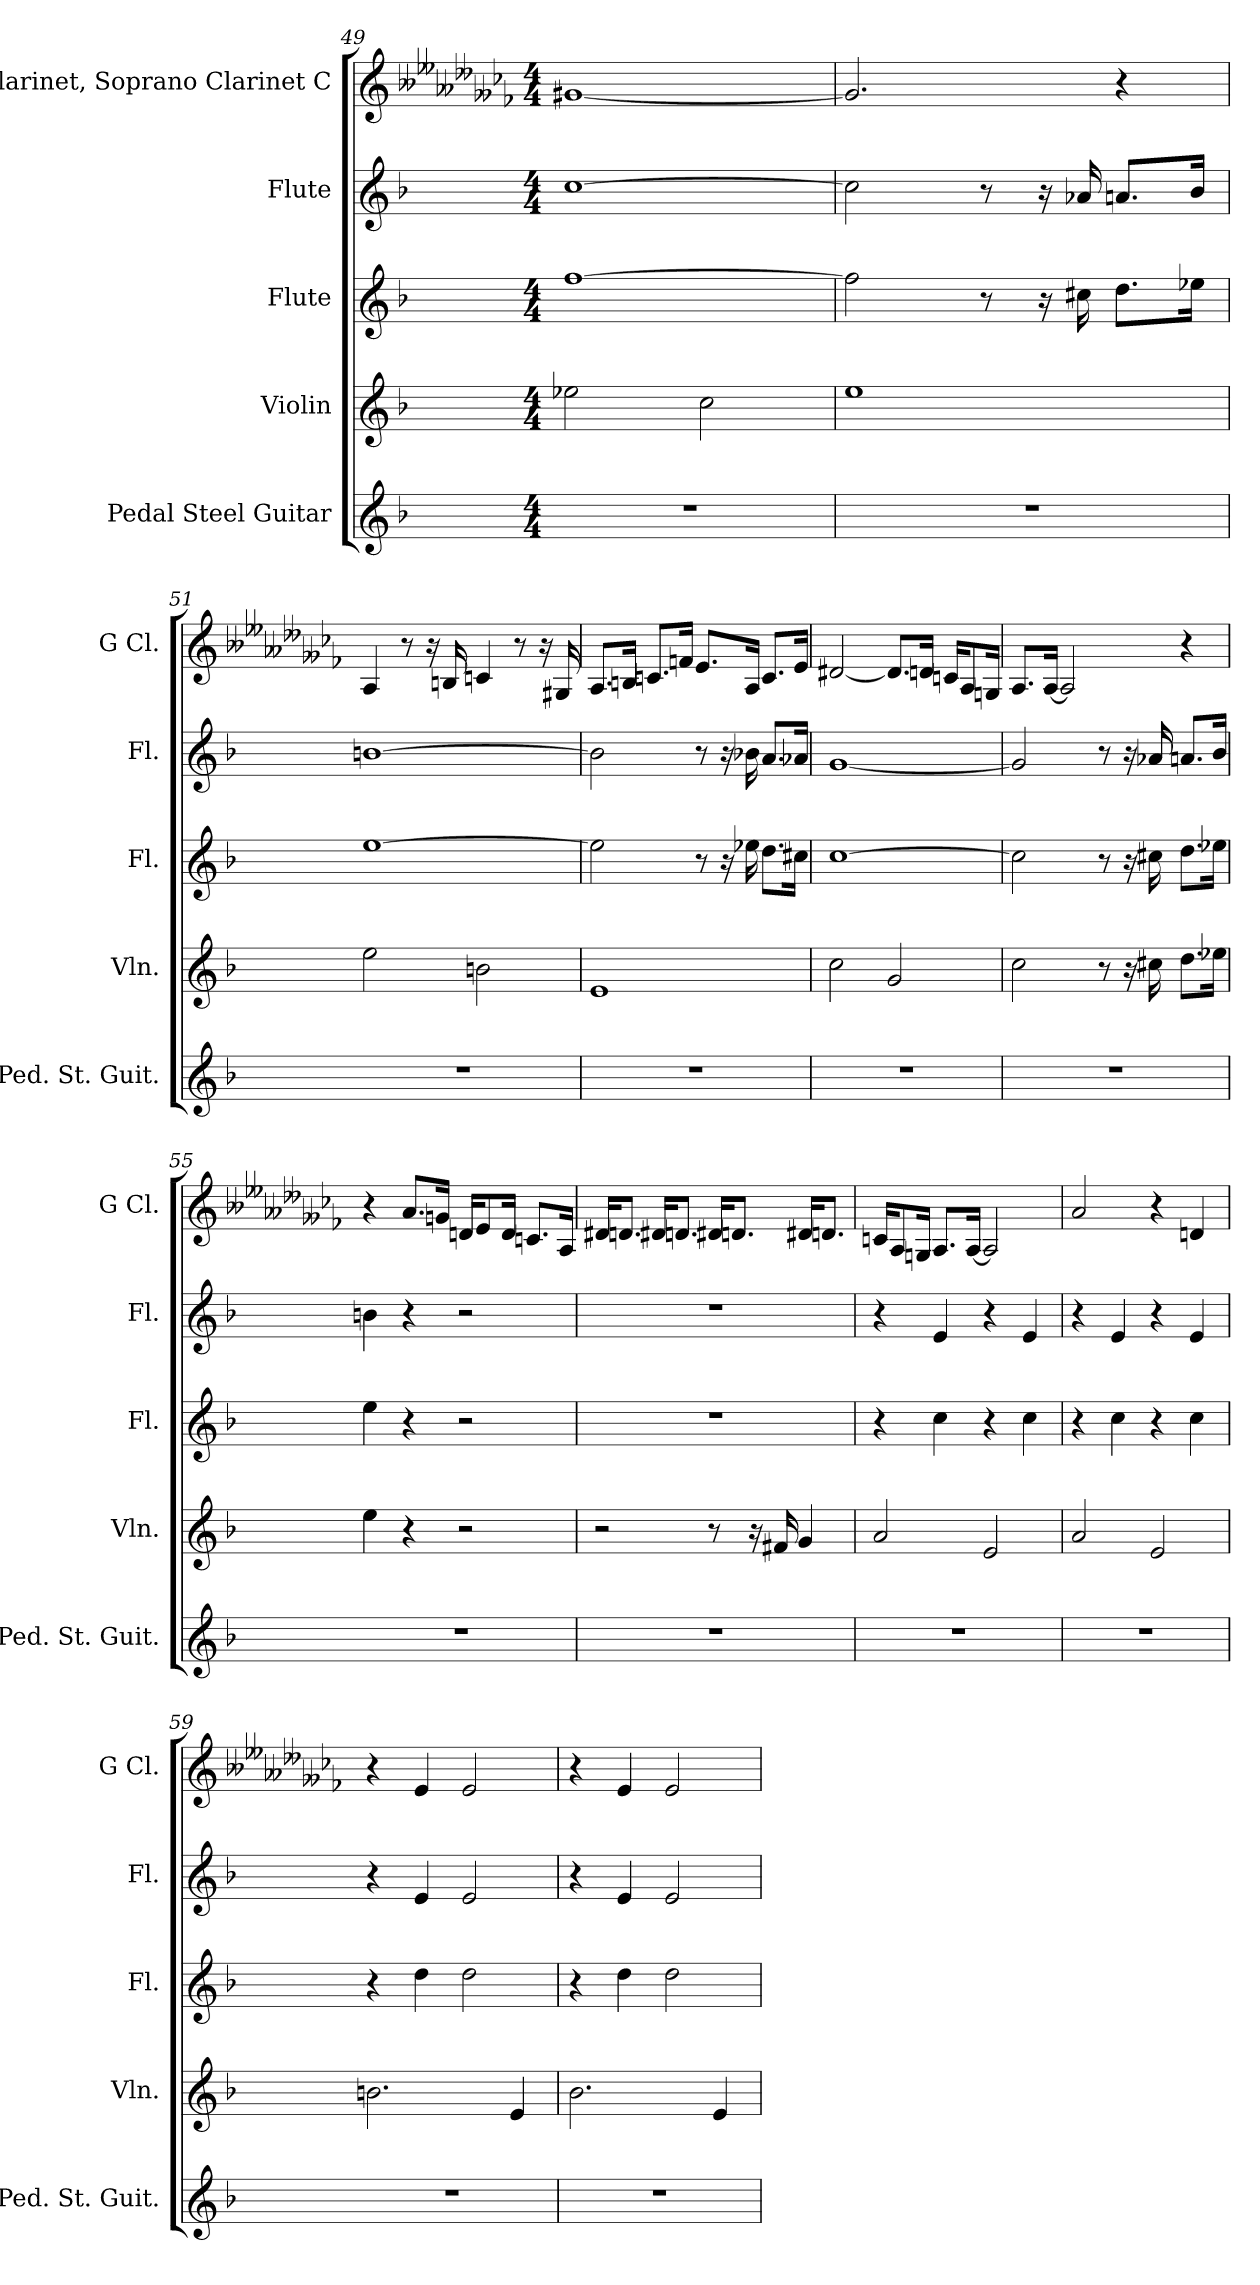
**kern	**kern	**kern	**kern	**kern
*part5	*part4	*part3	*part2	*part1
*staff5	*staff4	*staff3	*staff2	*staff1
*I"Pedal Steel Guitar	*I"Violin	*I"Flute	*I"Flute	*I"G Clarinet, Soprano Clarinet C
*I'Ped. St. Guit.	*I'Vln.	*I'Fl.	*I'Fl.	*I'G Cl.
*clefG2	*clefG2	*clefG2	*clefG2	*clefG2
*	*	*	*	*ITrd2c5
*k[b-]	*k[b-]	*k[b-]	*k[b-]	*k[b--e--a--d--g--c-f-]
*M4/4	*M4/4	*M4/4	*M4/4	*M4/4
=49	=49	=49	=49	=49
1r	2ee-X\	[1ff	[1cc	[1e-X
.	2cc\	.	.	.
=50	=50	=50	=50	=50
1r	1ee	2ff\]	2cc\]	2.e-/]
.	.	8r	8r	.
.	.	16r	16r	.
.	.	16cc#X\	16a-X/	.
.	.	8.dd\L	8.an/L	4r
.	.	16ee-X\Jk	16b-/Jk	.
!!LO:PB:g=z
=51	=51	=51	=51	=51
1r	2ee\	[1ee	[1bn	4F-/
.	.	.	.	8r
.	.	.	.	16r
.	.	.	.	16G-X/
.	2bn\	.	.	4A--/
.	.	.	.	8r
.	.	.	.	16r
.	.	.	.	16E-X/
=52	=52	=52	=52	=52
1r	1e	2ee\]	2b\]	8.F-/L
.	.	.	.	16G-X/Jk
.	.	.	.	8.A--/L
.	.	.	.	16d--/Jk
.	.	8r	8r	8.c-/L
.	.	16r	16r	.
.	.	16ee-X\	16b-X\	16F-/Jk
.	.	8.dd\L	8.a/L	8.A--/L
.	.	16cc#X\Jk	16a-X/Jk	16c-/Jk
=53	=53	=53	=53	=53
1r	2cc\	[1cc	[1g	[2B-X/
.	2g/	.	.	8.B-/L]
.	.	.	.	16B--X/Jk
.	.	.	.	16A--/KL
.	.	.	.	8F-/
.	.	.	.	16E--/Jk
!!LO:LB:g=z
=54	=54	=54	=54	=54
1r	2cc\	2cc\]	2g/]	8.F-/L
.	.	.	.	[16F-/Jk
.	.	.	.	2F-/]
.	8r	8r	8r	.
.	16r	16r	16r	.
.	16cc#X\	16cc#X\	16a-X/	.
.	8.dd\L	8.dd\L	8.an/L	4r
.	16ee-X\Jk	16ee-X\Jk	16b-/Jk	.
=55	=55	=55	=55	=55
1r	4ee\	4ee\	4bn\	4r
.	4r	4r	4r	8.f-/L
.	.	.	.	16e--/Jk
.	2r	2r	2r	16B--/KL
.	.	.	.	8c-/
.	.	.	.	16B--/Jk
.	.	.	.	8.A--/L
.	.	.	.	16F-/Jk
=56	=56	=56	=56	=56
1r	2r	1r	1r	16B-X/KL
.	.	.	.	8.B--X/J
.	.	.	.	16B-X/KL
.	.	.	.	8.B--X/J
.	8r	.	.	16B-X/KL
.	.	.	.	8.B--X/J
.	16r	.	.	.
.	16f#X/	.	.	.
.	4g/	.	.	16B-X/KL
.	.	.	.	8.B--X/J
!!LO:PB:g=z
=57	=57	=57	=57	=57
1r	2a/	4r	4r	16A--/KL
.	.	.	.	8F-/
.	.	.	.	16E--/Jk
.	.	4cc\	4e/	8.F-/L
.	.	.	.	[16F-/Jk
.	2e/	4r	4r	2F-/]
.	.	4cc\	4e/	.
=58	=58	=58	=58	=58
1r	2a/	4r	4r	2f-/
.	.	4cc\	4e/	.
.	2e/	4r	4r	4r
.	.	4cc\	4e/	4B--/
=59	=59	=59	=59	=59
1r	2.bn\	4r	4r	4r
.	.	4dd\	4e/	4c-/
.	.	2dd\	2e/	2c-/
.	4e/	.	.	.
=60	=60	=60	=60	=60
1r	2.b-\	4r	4r	4r
.	.	4dd\	4e/	4c-/
.	.	2dd\	2e/	2c-/
.	4e/	.	.	.
=	=	=	=	=
*-	*-	*-	*-	*-
